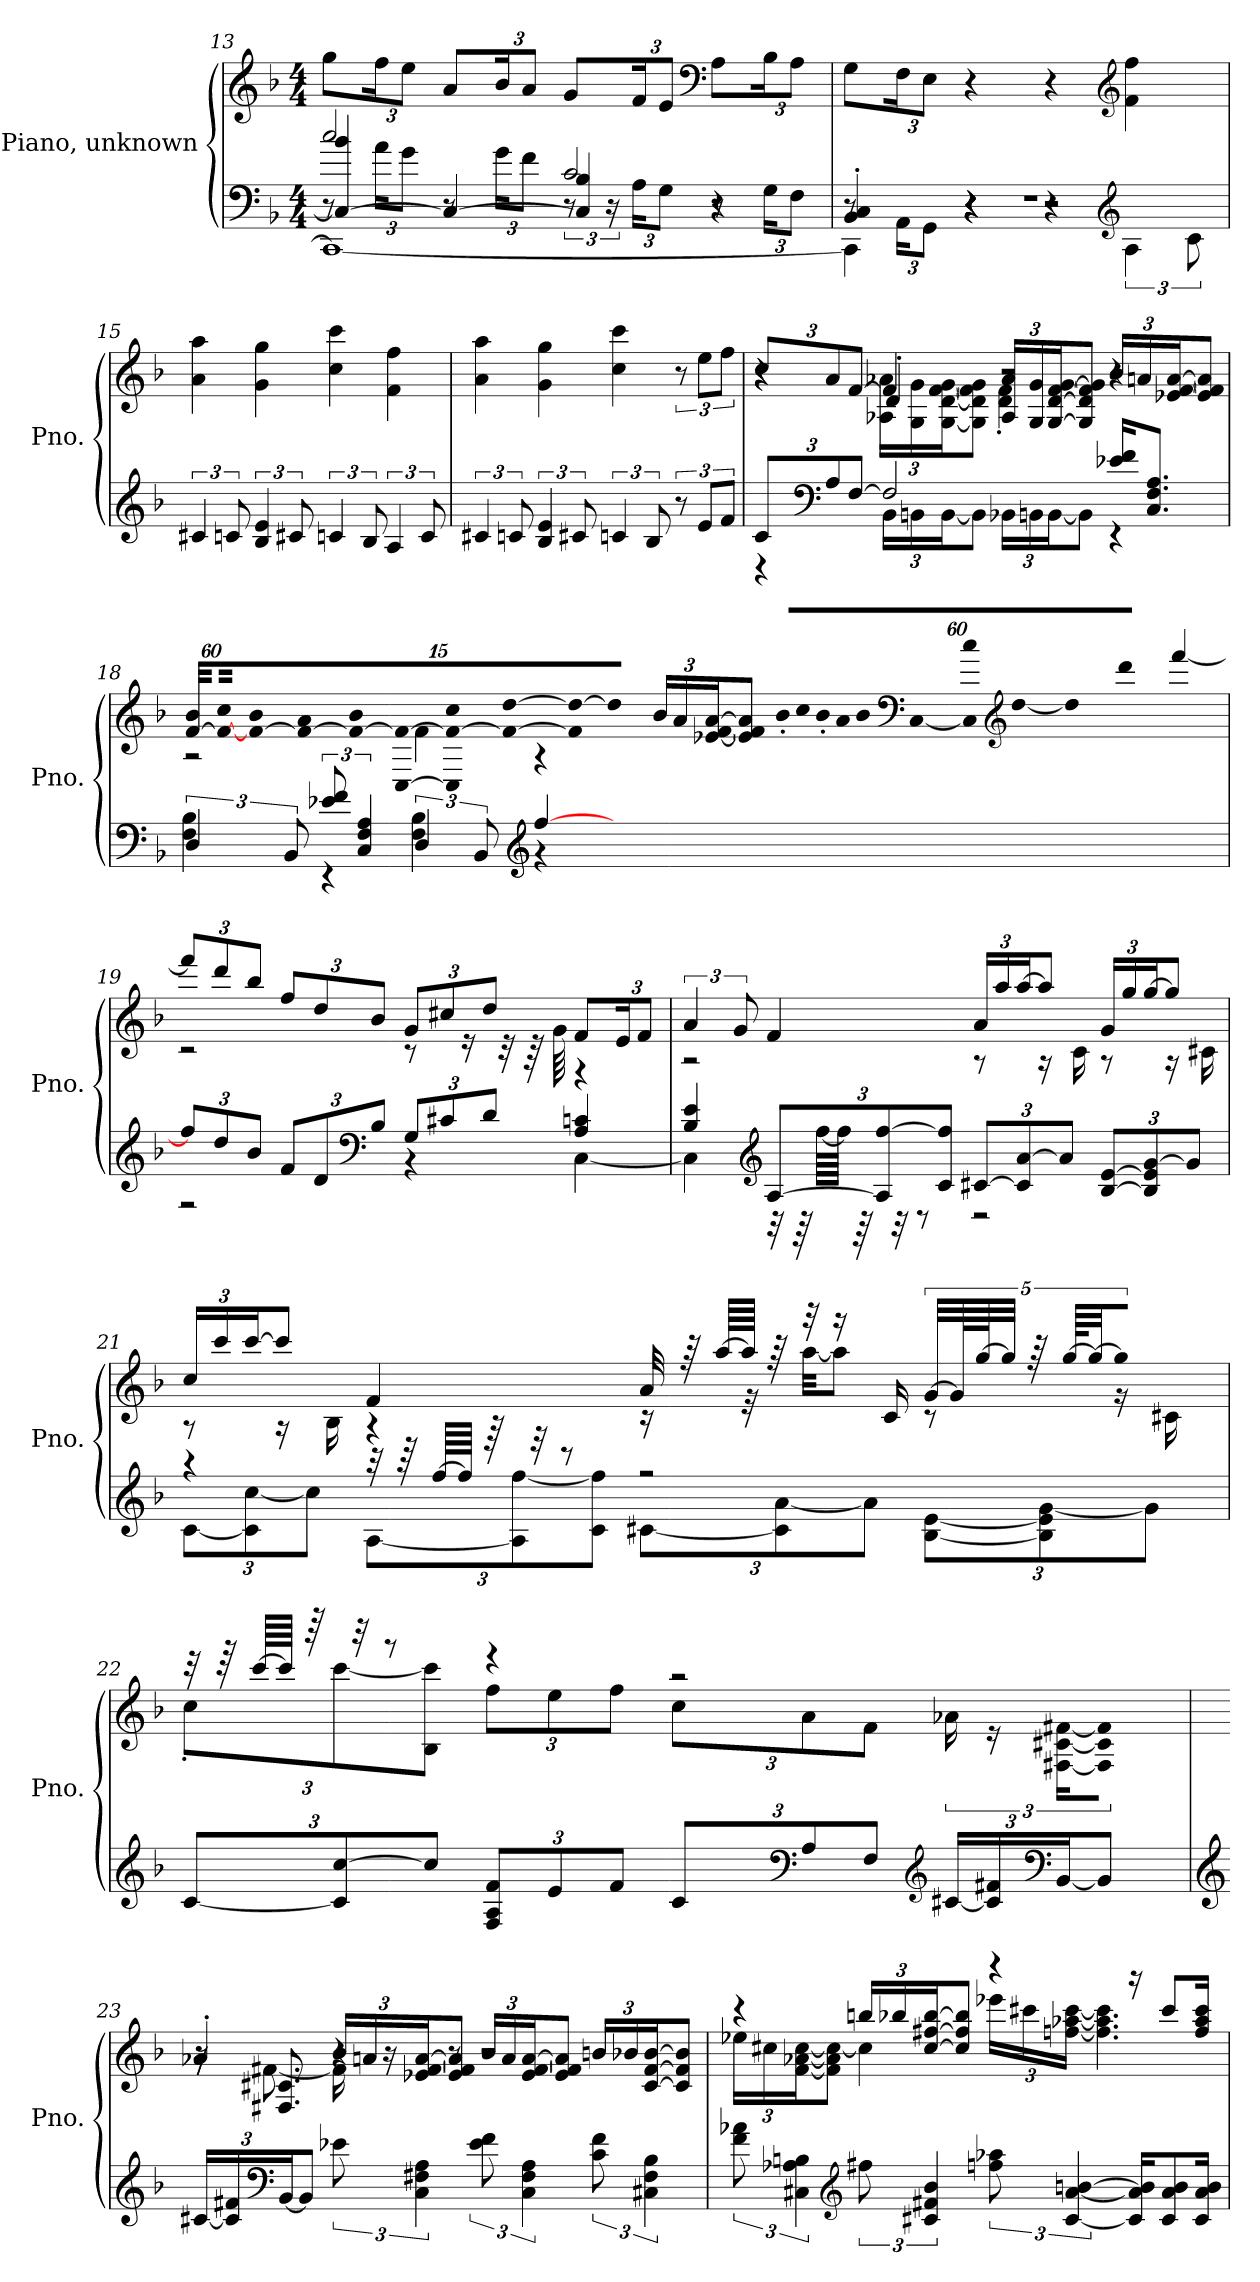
**kern	**kern
*part1	*part1
*staff2	*staff1
*I"Piano, unknown	*
*I'Pno.	*
!!LO:LB:g=z
*clefF4	*clefG2
*k[b-]	*k[b-]
*M4/4	*M4/4
=13	=13
*^	*
*	*^	*
*	*	*^	*
2cc/	8r	4C/_ 4b-/	1CC_	8gg\L
*	*Xbrackettup	*	*	*Xbrackettup
.	24a\KL	.	.	24ff\K
.	12g\J	.	.	12ee\J
.	8r	4C/_	.	8a/L
.	24g\KL	.	.	24b-/K
.	12f\J	.	.	12a/J
*	*brackettup	*	*	*
2c/	12r	4C/] 4B-/	.	8g/L
.	24r	.	.	.
.	24A\KL	.	.	24f/K
.	12G\J	.	.	12e/J
*	*	*	*	*clefF4
.	8r	4r	.	8A\L
*	*Xbrackettup	*	*	*
.	24G\KL	.	.	24B-\K
.	12F\J	.	.	12A\J
=14	=14	=14	=14	=14
1r	8r	4BB-/' 4C/'	4CC\]	8G\L
.	24AA\KL	.	.	24F\K
.	12GG\J	.	.	12E\J
.	4r	4r	4r	4r
.	4r	2r	2r	4r
*clefG2	*	*	*	*clefG2
*	*brackettup	*	*	*
.	6A\	.	.	4f\ 4ff\
.	12c\	.	.	.
*v	*v	*v	*v	*
=15	=15
6c#X/	4a\ 4aa\
12cn/	.
6B-/ 6e/	4g\ 4gg\
12c#X/	.
6cn/	4cc\ 4ccc\
12B-/	.
6A/	4f\ 4ff\
12c/	.
!!LO:LB:g=z
=16	=16
6c#X/	4a\ 4aa\
12cn/	.
6B-/ 6e/	4g\ 4gg\
12c#X/	.
6cn/	4cc\ 4ccc\
12B-/	.
*	*brackettup
12r	12r
12e/L	12ee\L
12f/J	12ff\J
=17	=17
*Xbrackettup	*Xbrackettup
*^	*^
*	*	*	*^
12c/L	4r	12cc/L	4r	4r
*clefF4	*	*	*	*
12A/	.	12a/	.	.
[12F/J	.	[12f/J	.	.
2F/]	24BB-\LL	4f/]	24A-X\ 24a-X\LL	4d'/
.	24BBn\	.	24G\ 24g\	.
.	[24BB\J	.	[24G\ [24d\ [24f\ [24g\J	.
.	8BB\J]	.	8G\] 8d\] 8f\] 8g\]J	.
.	24BB-X\LL	24A-/ 24a-/LL	4d\' 4f\'	2r
.	24BBn\	24G/ 24g/	.	.
.	[24BB\J	[24G/ [24d/ [24f/ [24g/J	.	.
.	8BB\J]	8G/] 8d/] 8f/] 8g/]J	.	.
16e-X/ 16f/KL	4r	24b-/LL	4r	.
.	.	24an/	.	.
8.C/ 8.F/ 8.A/J	.	.	.	.
.	.	[24e-X/ [24f/ [24a/J	.	.
.	.	8e-/] 8f/] 8a/]J	.	.
*	*	*v	*v	*v
!!LO:LB:g=z
=18	=18	=18
*brackettup	*	*
!	!	!LO:N:vis=32
*	*	*^
6D/	4F\ 4B-\	[1920%53f/ 1920%53b-/LLL	2r
!	!	!LO:N:vis=32	!
.	.	1920%53f/_ 1920%53cc/	.
.	.	1920ryy	.
!	!	!LO:N:vis=32	!
.	.	1920%53f/_ 1920%53b-/	.
!	!	!LO:N:vis=32	!
.	.	1920%53f/_ 1920%53a/	.
!	!	!LO:N:vis=64	!
.	.	640%9f/_ 640%9b-/L	.
!	!	!LO:N:vis=64	!
.	.	[640%9C/ 640%9f/_J	.
!	!	!LO:N:vis=32	!
.	.	1920%53C/] 1920%53f/_ 1920%53cc/J	.
!	!	!LO:N:vis=16	!
12BB-/	.	1920%107f/_ [1920%107dd/	.
!	!	!LO:N:vis=64	!
.	.	640%9f/] 640%9dd/_LL	.
!	!	!LO:N:vis=64	!
.	.	640%9dd/JJJJ]	.
12e-X/ 12f/	4r	.	.
.	.	24b-/LL	.
.	.	24a/	.
6C/ 6F/ 6A/	.	.	.
.	.	[24e-X/ [24f/ [24a/J	.
.	.	8e-/] 8f/] 8a/]J	.
6D/	4F\ 4B-\	.	4f\
!	!	!LO:N:vis=32	!
.	.	1920%53b-'/LLL	.
!	!	!LO:N:vis=32	!
.	.	1920%53cc/	.
!	!	!LO:N:vis=32	!
.	.	1920%53b-'/	.
!	!	!LO:N:vis=32	!
.	.	1920%53a/	.
!	!	!LO:N:vis=64	!
.	.	640%9b-/L	.
*	*	*clefF4	*
!	!	!LO:N:vis=64	!
.	.	[640%9C/J	.
!	!	!LO:N:vis=32	!
.	.	1920%53C/] 1920%53cc/J	.
*	*	*clefG2	*
!	!	!LO:N:vis=16	!
12BB-/	.	[1920%107dd/	.
!	!	!LO:N:vis=64	!
.	.	640%9dd/LL]	.
!	!	!LO:N:vis=64	!
.	.	640%9ddd/JJJJ	.
*clefG2	*	*	*
[4ff/	4r	.	4r
.	.	[4fff/	.
1920ryy	1920ryy	.	1920ryy
!!LO:LB:g=z	!!
=19	=19	=19	=19
*Xbrackettup	*	*	*
12ff/L]	2r	12fff/L]	2r
12dd/	.	12ddd/	.
12b-/J	.	12bb-/J	.
12f/L	.	12ff/L	.
12d/	.	12dd/	.
*clefF4	*	*	*
12B-/J	.	12b-/J	.
12G/L	4r	12g/L	8r
12c#X/	.	12cc#X/	.
.	.	.	16r
12d/J	.	12dd/J	.
.	.	.	32r
.	.	.	64r
.	.	.	64g\
4A/ 4cn/	[4C\	8f/L	4r
.	.	24e/K	.
.	.	12f/J	.
!!LO:PB:g=z	!!
=20	=20	=20	=20
*	*	*brackettup	*
4B-/ 4e/	4C\]	6a/	2r
.	.	12g/	.
*clefG2	*	*	*
[12A/L	32r	4f/	.
.	64r	.	.
.	[64ff\LLLL	.	.
.	64ff\JJJJ]	.	.
.	64r	.	.
12A/] [12ff/	.	.	.
.	32r	.	.
.	8r	.	.
12c/ 12ff/]J	.	.	.
*	*	*Xbrackettup	*
[12c#X/L	2r	24a/LL	8r
.	.	24aa/	.
12c#/] [12a/	.	[24aa/J	.
.	.	8aa/J]	16r
12a/J]	.	.	.
.	.	.	16c\
[12B-/ [12e/L	.	24g/LL	8r
.	.	24gg/	.
12B-/] 12e/] [12g/	.	[24gg/J	.
.	.	8gg/J]	16r
12g/J]	.	.	.
.	.	.	16c#X\
!!LO:LB:g=z	!!
=21	=21	=21	=21
4r	[12c\L	24cc/LL	8r
.	.	24ccc/	.
.	12c\] [12cc\	[24ccc/J	.
.	.	8ccc/J]	16r
.	12cc\J]	.	.
.	.	.	16B-\
32r	[12A\L	4f/	4r
64r	.	.	.
[64ff/LLLL	.	.	.
64ff/JJJJ]	.	.	.
64r	.	.	.
.	12A\] [12ff\	.	.
32r	.	.	.
8r	.	.	.
.	12c\ 12ff\]J	.	.
2r	[12c#X\L	32a/	16r
.	.	64r	.
.	.	[64aa/LLLL	.
.	.	64aa/JJJJ]	32r
.	.	64r	.
.	12c#\] [12a\	.	.
.	.	32r	[32aa\KKL
.	.	16r	8aa\J]
.	12a\J]	.	.
.	.	16c/	.
*	*	*brackettup	*
.	[12B-\ [12e\L	[40g/LLL	8r
.	.	80g/L]	.
.	.	[80gg/J	.
.	.	40gg/JJJ]	.
.	.	80r	.
.	12B-\] 12e\] [12g\	.	.
.	.	[80gg/KLLL	.
.	.	40gg/JJ_	.
.	.	8gg/J]	16r
.	12g\J]	.	.
.	.	.	16c#X\
*v	*v	*	*
!!LO:LB:g=z	!!
=22	=22	=22
*	*	*Xbrackettup
[12c/L	32r	12cc'\L
.	64r	.
.	[64ccc/LLLL	.
.	64ccc/JJJJ]	.
.	64r	.
12c/] [12cc/	.	[12ccc\
.	32r	.
.	8r	.
12cc/J]	.	12B-\ 12ccc\]J
12F/ 12A/ 12f/L	4r	12ff\L
12e/	.	12ee\
12f/J	.	12ff\J
12c/L	2r	12cc\L
*clefF4	*	*
12A/	.	12a\
12F/J	.	12f\J
*clefG2	*	*
*	*	*brackettup
[24c#X/LL	.	24a-X\
24c#/] 24f#X/	.	24r
*clefF4	*	*
[24BB-/J	.	[24F#X\ [24c#X\ [24f#X\KL
8BB-/J]	.	8F#\] 8c#\] 8f#\]J
*	*v	*v
!!LO:LB:g=z
=23	=23
*clefG2	*
*	*^
*	*	*^
[24c#X/LL	4a-X'/	16r	16r
24c#/] 24f#X/	.	.	.
.	.	[8.f#X\	8.F#X/ 8.c#X/
*clefF4	*	*	*
[24BB-/J	.	.	.
8BB-/J]	.	.	.
*brackettup	*Xbrackettup	*	*
12e-X\	24b-/LL	16f#\]	4r
.	24an/	.	.
.	.	16r	.
6C\ 6F#X\ 6A\	[24e-X/ [24f#/ [24a/J	.	.
.	8e-/] 8f#/] 8a/]J	8r	.
12e-\ 12f#\	24b-/LL	2r	2r
.	24a/	.	.
6C\ 6F#\ 6A\	[24e-/ [24f#/ [24a/J	.	.
.	8e-/] 8f#/] 8a/]J	.	.
12c#\ 12f#\	24bn/LL	.	.
.	24b-X/	.	.
6C#X\ 6F#\ 6B-\	[24c#/ [24f#/ [24b-/J	.	.
.	8c#/] 8f#/] 8b-/]J	.	.
*	*	*v	*v
!!LO:LB:g=z
=24	=24	=24
12f\ 12a-X\	4r	24ee-X\LL
.	.	24cc#X\
6C#X\ 6A-X\ 6Bn\	.	[24f\ [24a-X\ [24cc#\J
.	.	8f\] 8a-\] 8cc#\_J
*clefG2	*	*
12ff#X\	24bbn/LL	4cc#\]
.	24bb-X/	.
6c#X/ 6f#X/ 6b-/	[24cc#/ [24ff#X/ [24bb-/J	.
.	8cc#/] 8ff#/] 8bb-/]J	.
12ffn\ 12aa-X\	4r	24eee-X\LL
.	.	24ccc#X\
[6c#/ [6a-/ [6bn/	.	[24ffn\ [24aa-X\ [24ccc#\JJ
.	.	4.ff\] 4.aa-\] 4.ccc#\]
16c#/] 16a-/] 16b/]KL	16r	.
8c#/ 8a-/ 8b/	8ccc#/L	.
16c#/ 16a-/ 16b/Jk	16ff/ 16aa-/ 16ccc#/Jk	.
*	*v	*v
=	=
*-	*-
